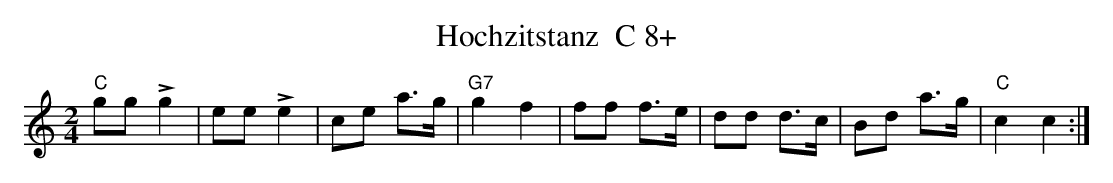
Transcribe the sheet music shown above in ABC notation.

X:1
T:Hochzitstanz  C 8+
M:2/4
L:1/8
K:C %%MIDI gchordon
"C"gg!>!g2 | ee!>!e2 | ce a>g | "G7"g2f2 | ff f>e | dd d>c | Bd a>g | "C"c2c2 :|
